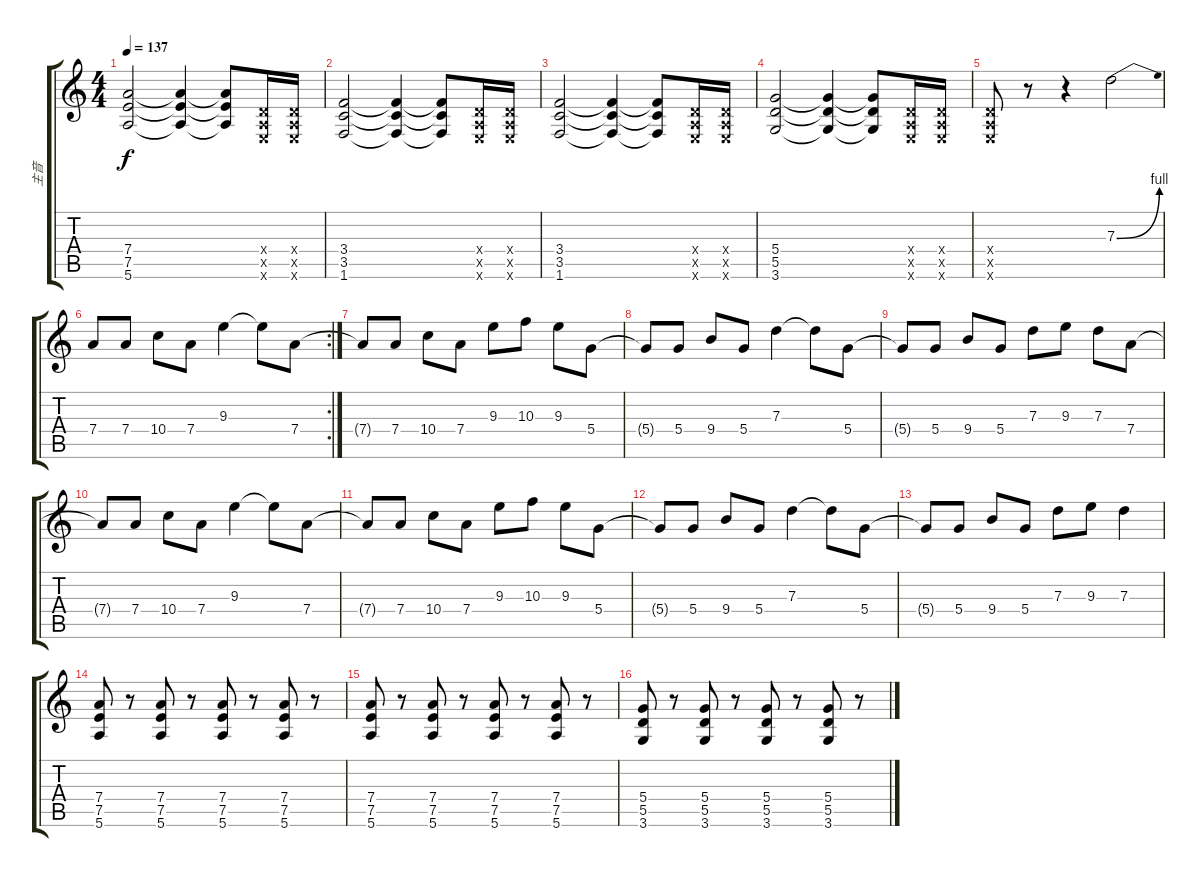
\track ("主音" "主音") {instrument distortionguitar}
\staff {score tabs}
\tuning (E4 B3 G3 D3 A2 E2) {hide}
\ts (4 4)
\tempo 137
\clef g2
\ks c
(7.4 7.5 5.6).2{dy f} (7.4{t} 7.5{t} 5.6{t}).4 (7.4{t} 7.5{t} 5.6{t}).8 (0.4{x} 0.5{x} 0.6{x}).16 (0.4{x} 0.5{x} 0.6{x}).16 |
(3.4 3.5 1.6).2 (3.4{t} 3.5{t} 1.6{t}).4 (3.4{t} 3.5{t} 1.6{t}).8 (0.4{x} 0.5{x} 0.6{x}).16 (0.4{x} 0.5{x} 0.6{x}).16 |
(3.4 3.5 1.6).2 (3.4{t} 3.5{t} 1.6{t}).4 (3.4{t} 3.5{t} 1.6{t}).8 (0.4{x} 0.5{x} 0.6{x}).16 (0.4{x} 0.5{x} 0.6{x}).16 |
(5.4 5.5 3.6).2 (5.4{t} 5.5{t} 3.6{t}).4 (5.4{t} 5.5{t} 3.6{t}).8 (0.4{x} 0.5{x} 0.6{x}).16 (0.4{x} 0.5{x} 0.6{x}).16 |
(0.4{x} 0.5{x} 0.6{x}).8 r.8 r.4 7.3{be (bend 0 0 60 4)}.2 |
\rc 2
7.4.8 7.4.8 10.4.8 7.4.8 9.3.4 9.3{t}.8 7.4.8 |
7.4{t}.8 7.4.8 10.4.8 7.4.8 9.3.8 10.3.8 9.3.8 5.4.8 |
5.4{t}.8 5.4.8 9.4.8 5.4.8 7.3.4 7.3{t}.8 5.4.8 |
5.4{t}.8 5.4.8 9.4.8 5.4.8 7.3.8 9.3.8 7.3.8 7.4.8 |
7.4{t}.8 7.4.8 10.4.8 7.4.8 9.3.4 9.3{t}.8 7.4.8 |
7.4{t}.8 7.4.8 10.4.8 7.4.8 9.3.8 10.3.8 9.3.8 5.4.8 |
5.4{t}.8 5.4.8 9.4.8 5.4.8 7.3.4 7.3{t}.8 5.4.8 |
5.4{t}.8 5.4.8 9.4.8 5.4.8 7.3.8 9.3.8 7.3.4 |
(7.4 7.5 5.6).8 r.8 (7.4 7.5 5.6).8 r.8 (7.4 7.5 5.6).8 r.8 (7.4 7.5 5.6).8 r.8 |
(7.4 7.5 5.6).8 r.8 (7.4 7.5 5.6).8 r.8 (7.4 7.5 5.6).8 r.8 (7.4 7.5 5.6).8 r.8 |
(5.4 5.5 3.6).8 r.8 (5.4 5.5 3.6).8 r.8 (5.4 5.5 3.6).8 r.8 (5.4 5.5 3.6).8 r.8
